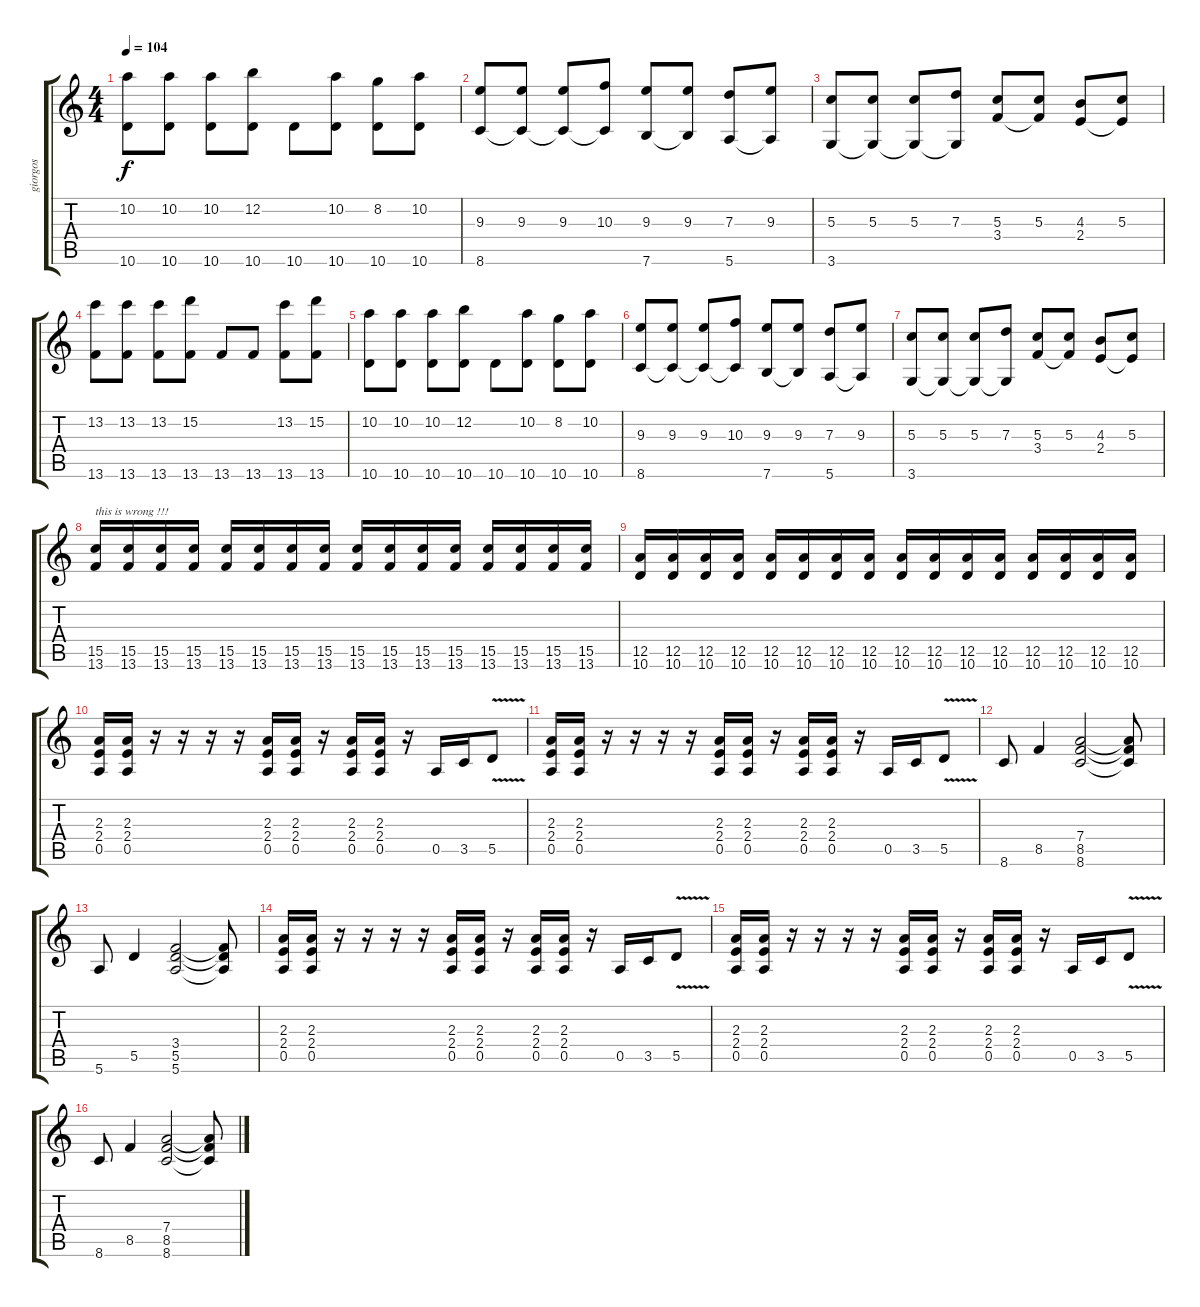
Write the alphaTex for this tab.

\track ("giorgos" "giorgos") {instrument overdrivenguitar}
\staff {score tabs}
\tuning (E4 B3 G3 D3 A2 E2) {hide}
\ts (4 4)
\tempo 104
\clef g2
\ks c
(10.2 10.6).8{dy f} (10.2 10.6).8 (10.2 10.6).8 (12.2 10.6).8 10.6.8 (10.2 10.6).8 (8.2 10.6).8 (10.2 10.6).8 |
(9.3 8.6).8 (9.3 8.6{t}).8 (9.3 8.6{t}).8 (10.3 8.6{t}).8 (9.3 7.6).8 (9.3 7.6{t}).8 (7.3 5.6).8 (9.3 5.6{t}).8 |
(5.3 3.6).8 (5.3 3.6{t}).8 (5.3 3.6{t}).8 (7.3 3.6{t}).8 (5.3 3.4).8 (5.3 3.4{t}).8 (4.3 2.4).8 (5.3 2.4{t}).8 |
(13.2 13.6).8 (13.2 13.6).8 (13.2 13.6).8 (15.2 13.6).8 13.6.8 13.6.8 (13.2 13.6).8 (15.2 13.6).8 |
(10.2 10.6).8 (10.2 10.6).8 (10.2 10.6).8 (12.2 10.6).8 10.6.8 (10.2 10.6).8 (8.2 10.6).8 (10.2 10.6).8 |
(9.3 8.6).8 (9.3 8.6{t}).8 (9.3 8.6{t}).8 (10.3 8.6{t}).8 (9.3 7.6).8 (9.3 7.6{t}).8 (7.3 5.6).8 (9.3 5.6{t}).8 |
(5.3 3.6).8 (5.3 3.6{t}).8 (5.3 3.6{t}).8 (7.3 3.6{t}).8 (5.3 3.4).8 (5.3 3.4{t}).8 (4.3 2.4).8 (5.3 2.4{t}).8 |
(15.5 13.6).16{txt "this is wrong !!!"} (15.5 13.6).16 (15.5 13.6).16 (15.5 13.6).16 (15.5 13.6).16 (15.5 13.6).16 (15.5 13.6).16 (15.5 13.6).16 (15.5 13.6).16 (15.5 13.6).16 (15.5 13.6).16 (15.5 13.6).16 (15.5 13.6).16 (15.5 13.6).16 (15.5 13.6).16 (15.5 13.6).16 |
(12.5 10.6).16 (12.5 10.6).16 (12.5 10.6).16 (12.5 10.6).16 (12.5 10.6).16 (12.5 10.6).16 (12.5 10.6).16 (12.5 10.6).16 (12.5 10.6).16 (12.5 10.6).16 (12.5 10.6).16 (12.5 10.6).16 (12.5 10.6).16 (12.5 10.6).16 (12.5 10.6).16 (12.5 10.6).16 |
(2.3 2.4 0.5).16 (2.3 2.4 0.5).16 r.16 r.16 r.16 r.16 (2.3 2.4 0.5).16 (2.3 2.4 0.5).16 r.16 (2.3 2.4 0.5).16 (2.3 2.4 0.5).16 r.16 0.5.16 3.5.16 5.5{v}.8 |
(2.3 2.4 0.5).16 (2.3 2.4 0.5).16 r.16 r.16 r.16 r.16 (2.3 2.4 0.5).16 (2.3 2.4 0.5).16 r.16 (2.3 2.4 0.5).16 (2.3 2.4 0.5).16 r.16 0.5.16 3.5.16 5.5{v}.8 |
8.6.8 8.5.4 (7.4 8.5 8.6).2 (7.4{t} 8.5{t} 8.6{t}).8 |
5.6.8 5.5.4 (3.4 5.5 5.6).2 (3.4{t} 5.5{t} 5.6{t}).8 |
(2.3 2.4 0.5).16 (2.3 2.4 0.5).16 r.16 r.16 r.16 r.16 (2.3 2.4 0.5).16 (2.3 2.4 0.5).16 r.16 (2.3 2.4 0.5).16 (2.3 2.4 0.5).16 r.16 0.5.16 3.5.16 5.5{v}.8 |
(2.3 2.4 0.5).16 (2.3 2.4 0.5).16 r.16 r.16 r.16 r.16 (2.3 2.4 0.5).16 (2.3 2.4 0.5).16 r.16 (2.3 2.4 0.5).16 (2.3 2.4 0.5).16 r.16 0.5.16 3.5.16 5.5{v}.8 |
8.6.8 8.5.4 (7.4 8.5 8.6).2 (7.4{t} 8.5{t} 8.6{t}).8
